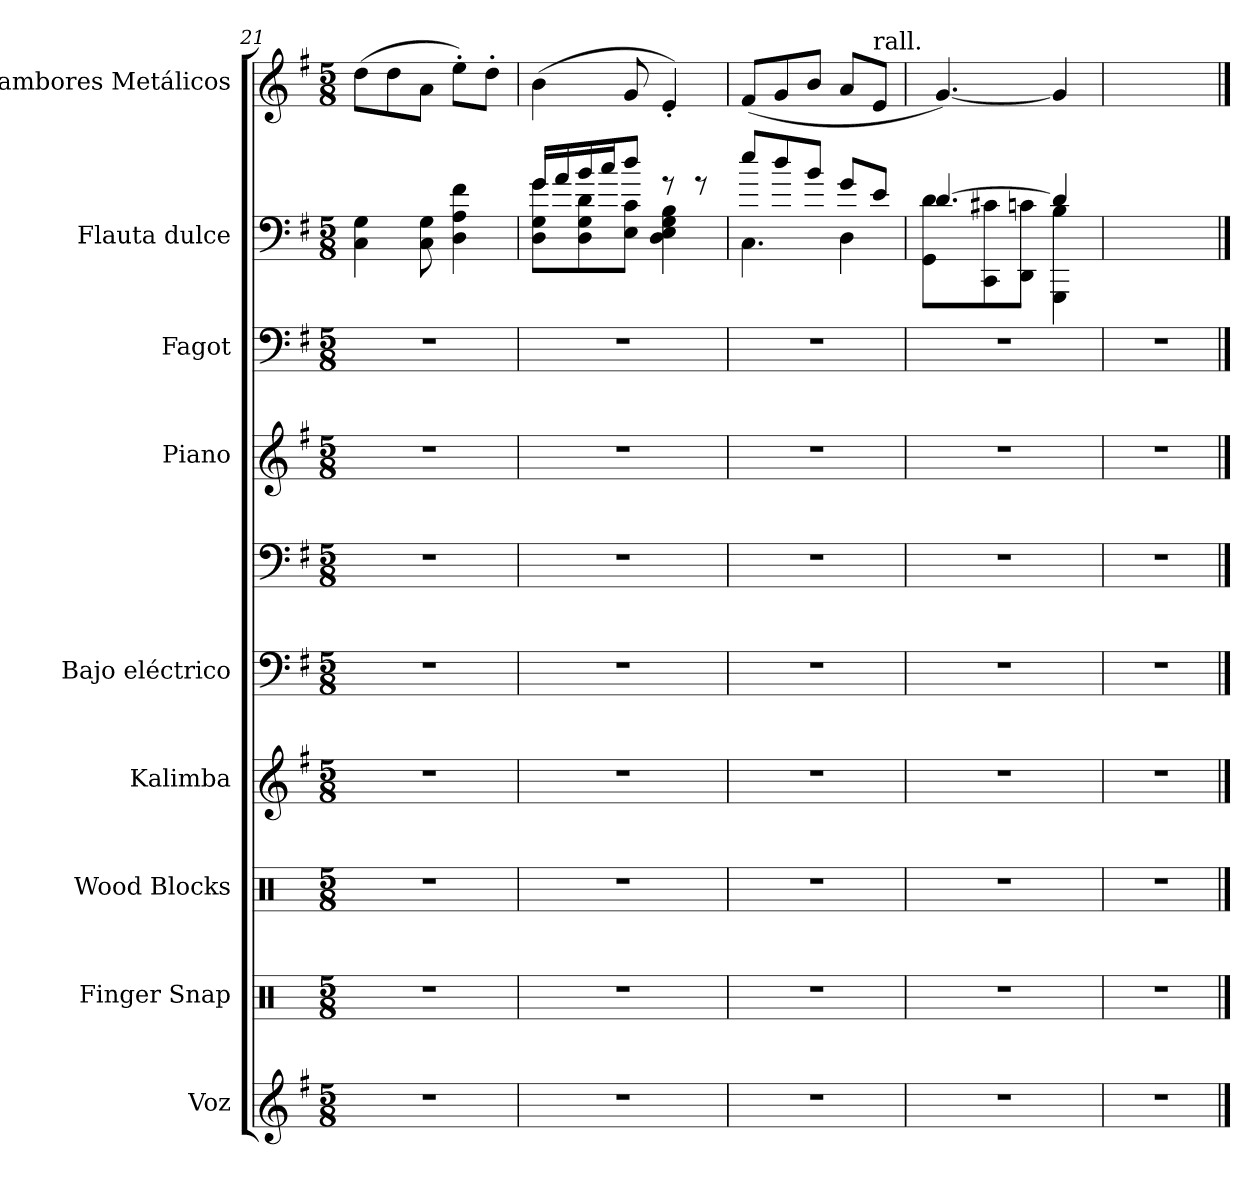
**kern	**kern	**kern	**kern	**kern	**kern	**kern	**kern	**kern	**kern
*part9	*part8	*part7	*part6	*part5	*part5	*part4	*part3	*part2	*part1
*staff10	*staff9	*staff8	*staff7	*staff6	*staff5	*staff4	*staff3	*staff2	*staff1
*I"Voz	*I"Finger Snap	*I"Wood Blocks	*I"Kalimba	*I"Bajo eléctrico	*	*I"Piano	*I"Fagot	*I"Flauta dulce	*I"Tambores Metálicos
*	*	*I'Wd Bl	*I'Kal	*	*	*I'Pno	*	*	*
*clefG2	*clefX	*clefX	*clefG2	*clefF4	*clefF4	*clefG2	*clefF4	*clefF4	*clefG2
*	*	*	*	*ITrd7c12	*ITrd7c12	*	*	*	*
*k[f#]	*k[]	*k[]	*k[f#]	*k[f#]	*k[f#]	*k[f#]	*k[f#]	*k[f#]	*k[f#]
*M5/8	*M5/8	*M5/8	*M5/8	*M5/8	*M5/8	*M5/8	*M5/8	*M5/8	*M5/8
=21	=21	=21	=21	=21	=21	=21	=21	=21	=21
8%5r	8%5r	8%5r	8%5r	8%5r	8%5r	8%5r	8%5r	4C\ 4G\	(>8dd\L
.	.	.	.	.	.	.	.	.	8dd\
.	.	.	.	.	.	.	.	8C\ 8G\	8a\J
.	.	.	.	.	.	.	.	4D\ 4A\ 4f#\	8ee'<\L)
.	.	.	.	.	.	.	.	.	8dd'<\J
=22	=22	=22	=22	=22	=22	=22	=22	=22	=22
*	*	*	*	*	*	*	*	*^	*
8%5r	8%5r	8%5r	8%5r	8%5r	8%5r	8%5r	8%5r	16g/LL	8D\ 8G\ 8g\L	(>4b\
.	.	.	.	.	.	.	.	16a/	.	.
.	.	.	.	.	.	.	.	16b/	8D\ 8G\ 8d\	.
.	.	.	.	.	.	.	.	16cc/J	.	.
.	.	.	.	.	.	.	.	8dd/J	8E\ 8c\J	8g/
.	.	.	.	.	.	.	.	8r	4D\ 4E\ 4G\ 4B\	4e'>/)
.	.	.	.	.	.	.	.	8r	.	.
!!LO:LB:g=z
=23	=23	=23	=23	=23	=23	=23	=23	=23	=23	=23
8%5r	8%5r	8%5r	8%5r	8%5r	8%5r	8%5r	8%5r	8ee/L	4.C\	(<8f#/L
.	.	.	.	.	.	.	.	8dd/	.	8g/
.	.	.	.	.	.	.	.	8b/J	.	8b/J
.	.	.	.	.	.	.	.	8g/L	4D\	8a/L
!	!	!	!	!	!	!	!	!	!	!LO:TX:a:t=rall.
.	.	.	.	.	.	.	.	8e/J	.	8e/J
=24	=24	=24	=24	=24	=24	=24	=24	=24	=24	=24
8%5r	8%5r	8%5r	8%5r	8%5r	8%5r	8%5r	8%5r	[4.d/	8GG\ 8d\L	[4.g/)
.	.	.	.	.	.	.	.	.	8CC\ 8c#X\	.
.	.	.	.	.	.	.	.	.	8DD\ 8cn\J	.
.	.	.	.	.	.	.	.	4d/]	4GGG\ 4B\	4g/]
*	*	*	*	*	*	*	*	*v	*v	*
=25	=25	=25	=25	=25	=25	=25	=25	=25	=25
8%5r	8%5r	8%5r	8%5r	8%5r	8%5r	8%5r	8%5r	2ryy	2ryy
.	.	.	.	.	.	.	.	8ryy	8ryy
==	==	==	==	==	==	==	==	==	==
*-	*-	*-	*-	*-	*-	*-	*-	*-	*-
